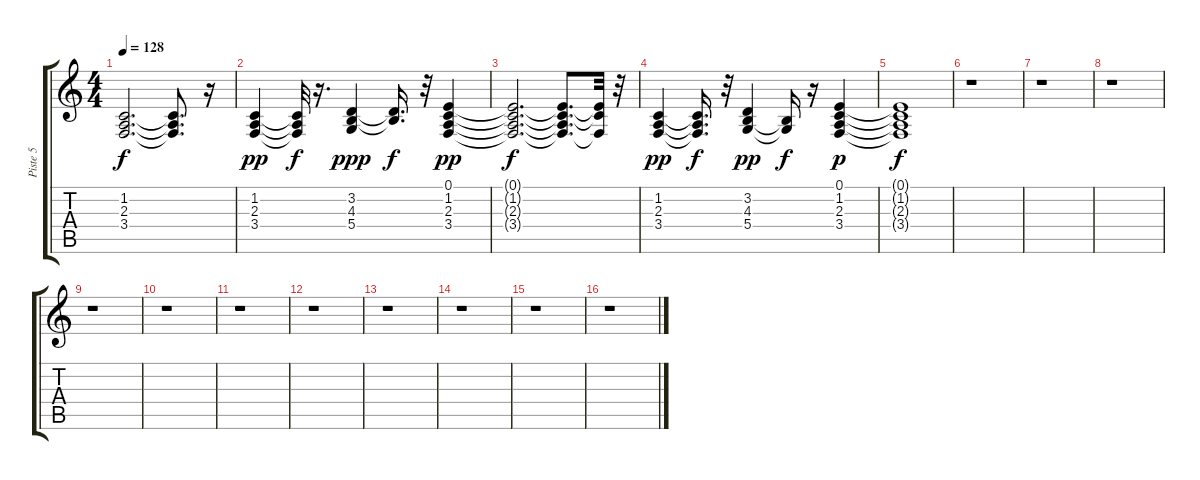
\track ("Piste 5" "Piste 5") {instrument fx7echoes}
\staff {score tabs}
\tuning (E4 B3 G3 D3 A2 E2) {hide}
\ts (4 4)
\tempo 128
\clef g2
\ks c
(1.2{t} 2.3{t} 3.4{t}).2{d dy f} (1.2{t} 2.3{t} 3.4{t}).8{d} r.16 |
(1.2 2.3 3.4).4{dy pp} (1.2{t} 2.3{t} 3.4{t}).32{dy f} r.16{d} (3.2 4.3 5.4).4{dy ppp} (3.2{t} 4.3{t}).16{d dy f} r.32 (0.1 1.2 2.3 3.4).4{dy pp} |
(0.1{t} 1.2{t} 2.3{t} 3.4{t}).2{d dy f} (0.1{t} 1.2{t} 2.3{t} 3.4{t}).8{d} (0.1{t} 1.2{t} 3.4{t}).32 r.32 |
(1.2 2.3 3.4).4{dy pp} (1.2{t} 2.3{t} 3.4{t}).16{d dy f} r.32 (3.2 4.3 5.4).4{dy pp} (4.3{t} 5.4{t}).16{dy f} r.16 (0.1 1.2 2.3 3.4).4{dy p} |
(0.1{t} 1.2{t} 2.3{t} 3.4{t}).1{dy f} |
r.1 |
r.1 |
r.1 |
r.1 |
r.1 |
r.1 |
r.1 |
r.1 |
r.1 |
r.1 |
r.1
